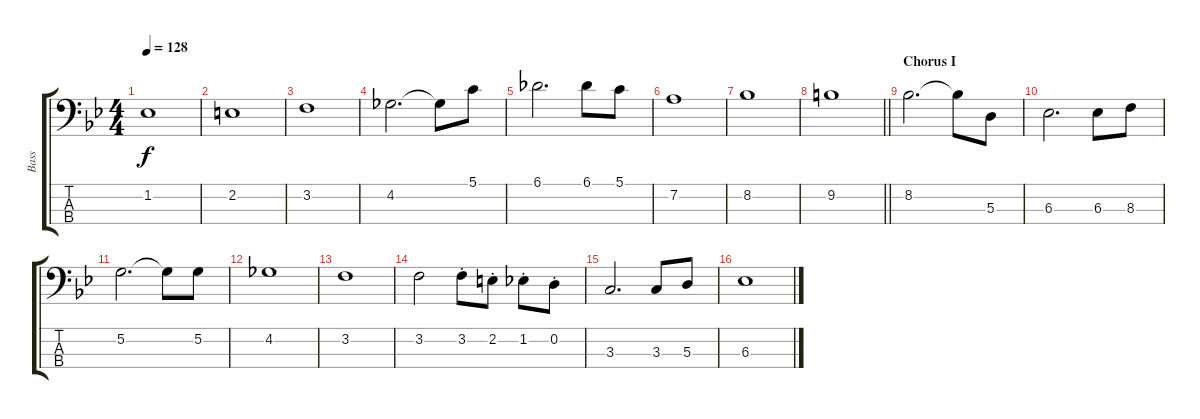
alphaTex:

\track ("Bass" "Bass") {instrument electricbassfinger}
\staff {score tabs}
\tuning (G2 D2 A1 E1) {hide}
\ts (4 4)
\tempo 128
\clef f4
\ks bb
1.2.1{dy f} |
2.2.1 |
3.2.1 |
4.2.2{d} 4.2{t}.8 5.1.8 |
6.1.2{d} 6.1.8 5.1.8 |
7.2.1 |
8.2.1 |
\barLineRight lightlight
9.2.1 |
\section ("" "Chorus I")
8.2.2{d} 8.2{t}.8 5.3.8 |
6.3.2{d} 6.3.8 8.3.8 |
5.2.2{d} 5.2{t}.8 5.2.8 |
4.2.1 |
3.2.1 |
3.2.2 3.2{st}.8 2.2{st}.8 1.2{st}.8 0.2{st}.8 |
3.3.2{d} 3.3.8 5.3.8 |
6.3.1
